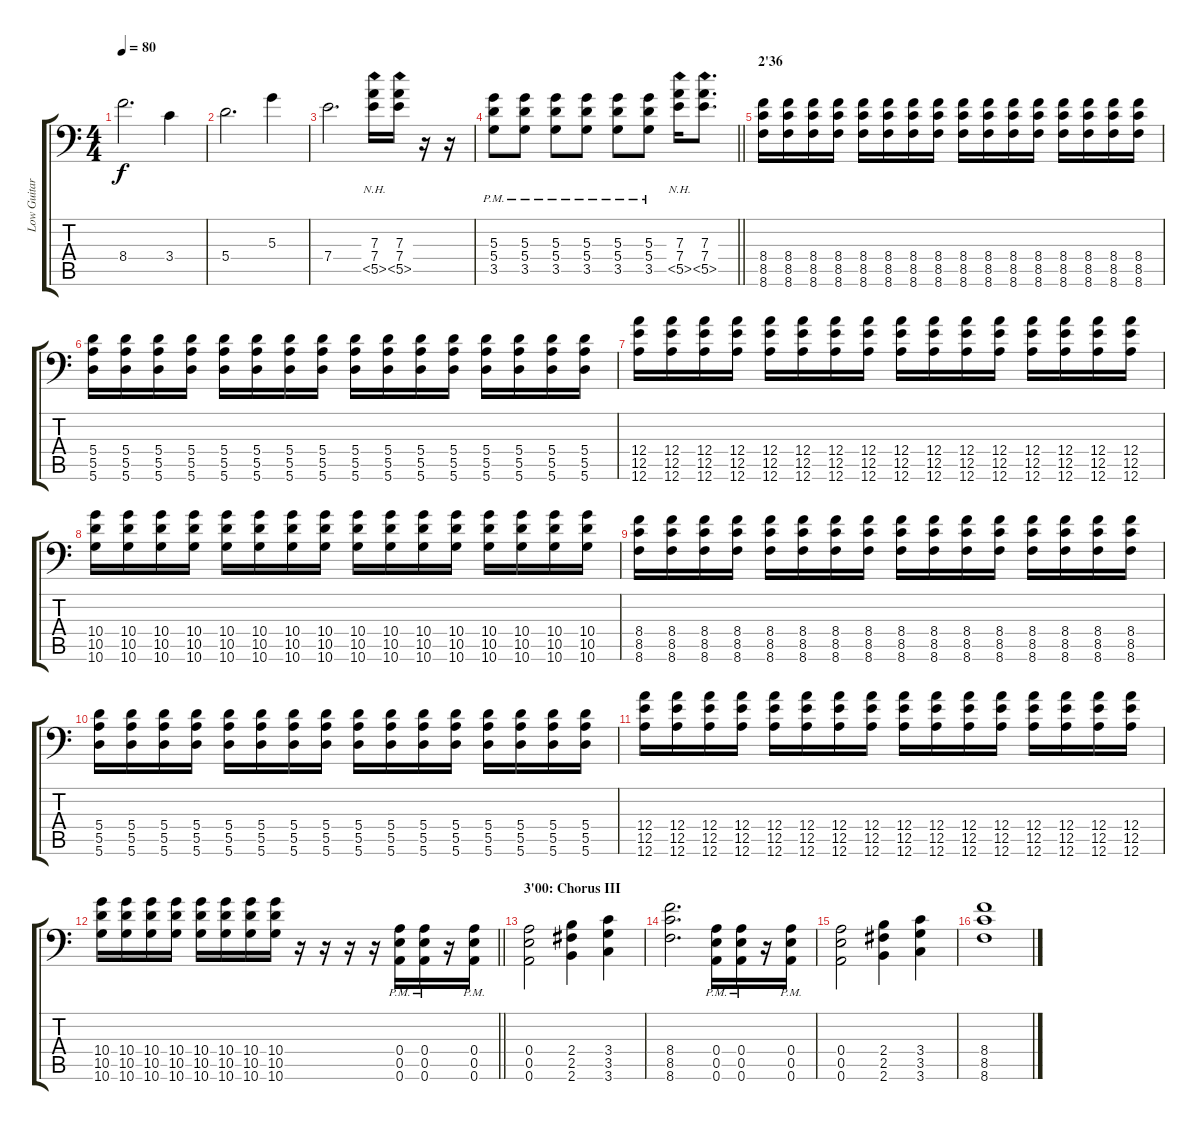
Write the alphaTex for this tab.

\track ("Low Guitar" "Low Guitar") {instrument distortionguitar}
\staff {score tabs}
\tuning (B3 Gb3 D3 A2 E2 A1) {hide}
\ts (4 4)
\tempo 80
\clef f4
\ks c
8.4.2{d dy f} 3.4.4 |
5.4.2{d} 5.3.4 |
7.4.2{d} (7.3 7.4 5.5{nh}).16 (7.3 7.4 5.5{nh}).16 r.16 r.16 |
\barLineRight lightlight
(5.3{pm} 5.4{pm} 3.5{pm}).8 (5.3{pm} 5.4{pm} 3.5{pm}).8 (5.3{pm} 5.4{pm} 3.5{pm}).8 (5.3{pm} 5.4{pm} 3.5{pm}).8 (5.3{pm} 5.4{pm} 3.5{pm}).8 (5.3{pm} 5.4{pm} 3.5{pm}).8 (7.3 7.4 5.5{nh}).16 (7.3 7.4 5.5{nh}).8{d} |
\section ("" "2'36")
(8.4 8.5 8.6).16 (8.4 8.5 8.6).16 (8.4 8.5 8.6).16 (8.4 8.5 8.6).16 (8.4 8.5 8.6).16 (8.4 8.5 8.6).16 (8.4 8.5 8.6).16 (8.4 8.5 8.6).16 (8.4 8.5 8.6).16 (8.4 8.5 8.6).16 (8.4 8.5 8.6).16 (8.4 8.5 8.6).16 (8.4 8.5 8.6).16 (8.4 8.5 8.6).16 (8.4 8.5 8.6).16 (8.4 8.5 8.6).16 |
(5.4 5.5 5.6).16 (5.4 5.5 5.6).16 (5.4 5.5 5.6).16 (5.4 5.5 5.6).16 (5.4 5.5 5.6).16 (5.4 5.5 5.6).16 (5.4 5.5 5.6).16 (5.4 5.5 5.6).16 (5.4 5.5 5.6).16 (5.4 5.5 5.6).16 (5.4 5.5 5.6).16 (5.4 5.5 5.6).16 (5.4 5.5 5.6).16 (5.4 5.5 5.6).16 (5.4 5.5 5.6).16 (5.4 5.5 5.6).16 |
(12.4 12.5 12.6).16 (12.4 12.5 12.6).16 (12.4 12.5 12.6).16 (12.4 12.5 12.6).16 (12.4 12.5 12.6).16 (12.4 12.5 12.6).16 (12.4 12.5 12.6).16 (12.4 12.5 12.6).16 (12.4 12.5 12.6).16 (12.4 12.5 12.6).16 (12.4 12.5 12.6).16 (12.4 12.5 12.6).16 (12.4 12.5 12.6).16 (12.4 12.5 12.6).16 (12.4 12.5 12.6).16 (12.4 12.5 12.6).16 |
(10.4 10.5 10.6).16 (10.4 10.5 10.6).16 (10.4 10.5 10.6).16 (10.4 10.5 10.6).16 (10.4 10.5 10.6).16 (10.4 10.5 10.6).16 (10.4 10.5 10.6).16 (10.4 10.5 10.6).16 (10.4 10.5 10.6).16 (10.4 10.5 10.6).16 (10.4 10.5 10.6).16 (10.4 10.5 10.6).16 (10.4 10.5 10.6).16 (10.4 10.5 10.6).16 (10.4 10.5 10.6).16 (10.4 10.5 10.6).16 |
(8.4 8.5 8.6).16 (8.4 8.5 8.6).16 (8.4 8.5 8.6).16 (8.4 8.5 8.6).16 (8.4 8.5 8.6).16 (8.4 8.5 8.6).16 (8.4 8.5 8.6).16 (8.4 8.5 8.6).16 (8.4 8.5 8.6).16 (8.4 8.5 8.6).16 (8.4 8.5 8.6).16 (8.4 8.5 8.6).16 (8.4 8.5 8.6).16 (8.4 8.5 8.6).16 (8.4 8.5 8.6).16 (8.4 8.5 8.6).16 |
(5.4 5.5 5.6).16 (5.4 5.5 5.6).16 (5.4 5.5 5.6).16 (5.4 5.5 5.6).16 (5.4 5.5 5.6).16 (5.4 5.5 5.6).16 (5.4 5.5 5.6).16 (5.4 5.5 5.6).16 (5.4 5.5 5.6).16 (5.4 5.5 5.6).16 (5.4 5.5 5.6).16 (5.4 5.5 5.6).16 (5.4 5.5 5.6).16 (5.4 5.5 5.6).16 (5.4 5.5 5.6).16 (5.4 5.5 5.6).16 |
(12.4 12.5 12.6).16 (12.4 12.5 12.6).16 (12.4 12.5 12.6).16 (12.4 12.5 12.6).16 (12.4 12.5 12.6).16 (12.4 12.5 12.6).16 (12.4 12.5 12.6).16 (12.4 12.5 12.6).16 (12.4 12.5 12.6).16 (12.4 12.5 12.6).16 (12.4 12.5 12.6).16 (12.4 12.5 12.6).16 (12.4 12.5 12.6).16 (12.4 12.5 12.6).16 (12.4 12.5 12.6).16 (12.4 12.5 12.6).16 |
\barLineRight lightlight
(10.4 10.5 10.6).16 (10.4 10.5 10.6).16 (10.4 10.5 10.6).16 (10.4 10.5 10.6).16 (10.4 10.5 10.6).16 (10.4 10.5 10.6).16 (10.4 10.5 10.6).16 (10.4 10.5 10.6).16 r.16 r.16 r.16 r.16 (0.4{pm} 0.5{pm} 0.6{pm}).16 (0.4{pm} 0.5{pm} 0.6{pm}).16 r.16 (0.4{pm} 0.5{pm} 0.6{pm}).16 |
\section ("" "3'00: Chorus III")
(0.4 0.5 0.6).2 (2.4 2.5 2.6).4 (3.4 3.5 3.6).4 |
(8.4 8.5 8.6).2{d} (0.4{pm} 0.5{pm} 0.6{pm}).16 (0.4{pm} 0.5{pm} 0.6{pm}).16 r.16 (0.4{pm} 0.5{pm} 0.6{pm}).16 |
(0.4 0.5 0.6).2 (2.4 2.5 2.6).4 (3.4 3.5 3.6).4 |
(8.4 8.5 8.6).1
